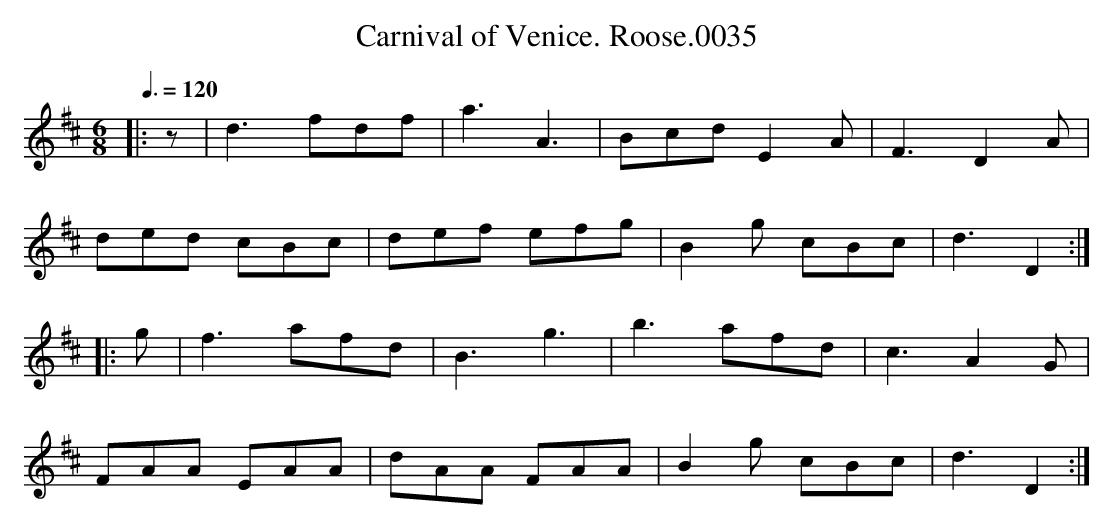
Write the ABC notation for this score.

X:1
T:Carnival of Venice. Roose.0035
M:6/8
Q:3/8=120
L:1/8
K:D
|: z | d3 fdf | a3 A3 | Bcd E2A | F3 D2A |
ded cBc | def efg | B2g cBc | d3 D2 :|
|: g | f3 afd | B3 g3 | b3 afd | c3 A2G |
FAA EAA | dAA FAA | B2g cBc | d3 D2 :|
